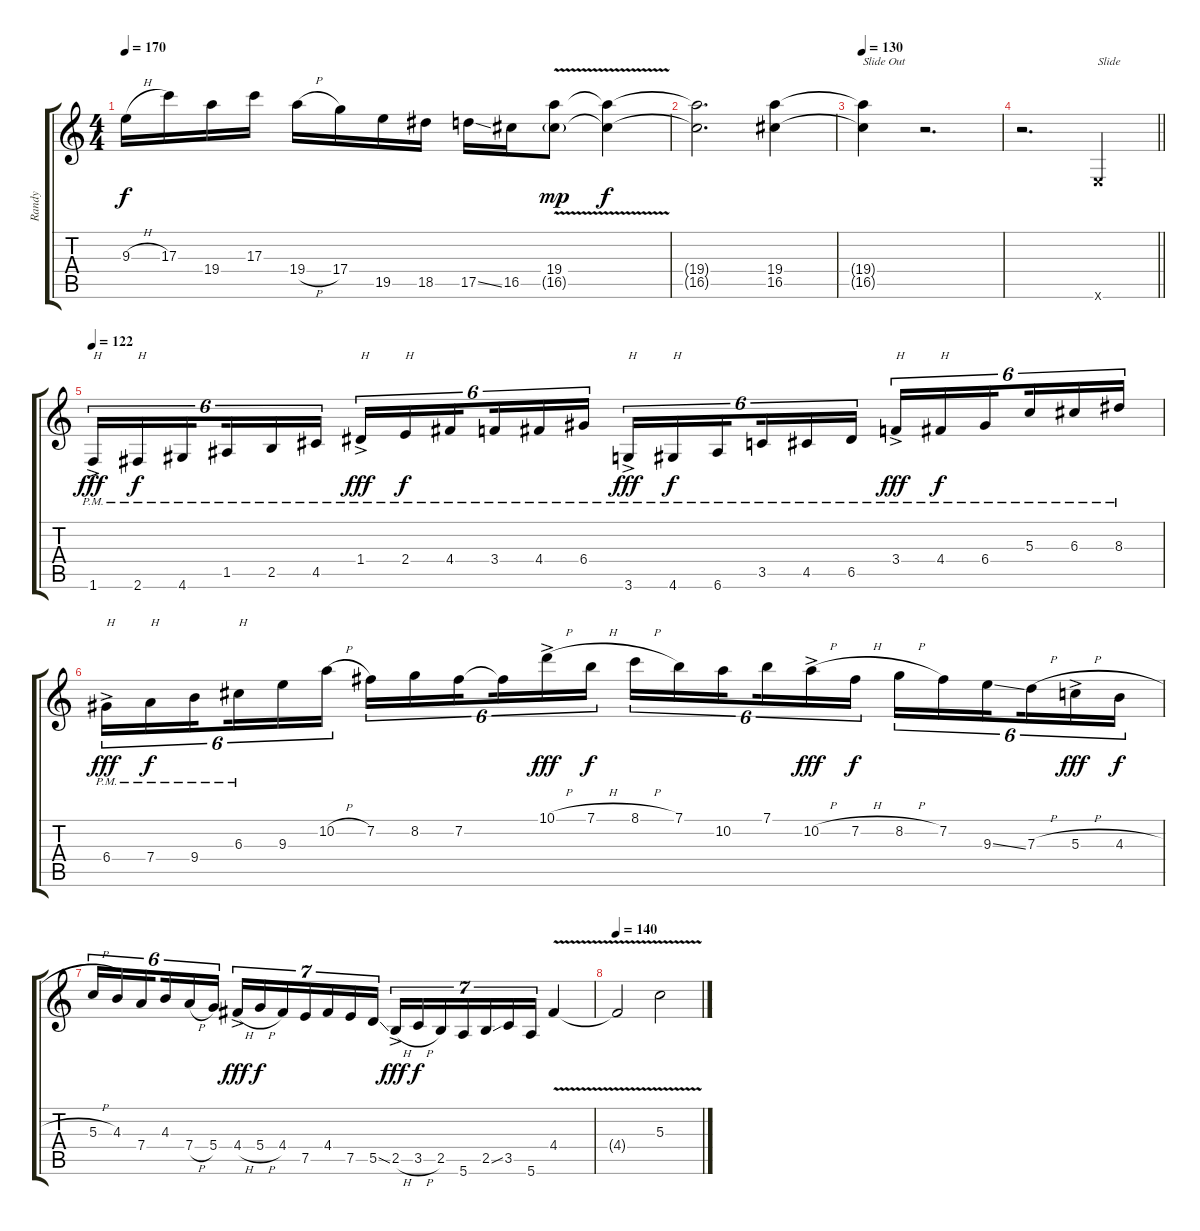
\track ("Randy" "Randy") {instrument overdrivenguitar}
\staff {score tabs}
\tuning (E4 B3 G3 D3 A2 E2) {hide}
\ts (4 4)
\tempo 170
\clef g2
\ks c
9.3{h}.16{dy f} 17.3.16 19.4.16 17.3.16 19.4{h}.16 17.4.16 19.5.16 18.5.16 17.5{ss}.16 16.5.16 (19.4{v} 16.5{g}).8{dy mp} (19.4{t} 16.5{t}).4{dy f} |
(19.4{t} 16.5{t}).2{d} (19.4 16.5).4 |
\tempo 130
(19.4{t} 16.5{t}).4{txt "Slide Out" volume 0} r.2{d} |
\barLineRight lightlight
r.2{d volume 16} 0.6{x}.4{txt "Slide"} |
\tempo 122
1.6{ac pm}.16{tu (6 4) txt "H" dy fff} 2.6{pm}.16{tu (6 4) txt "H" dy f} 4.6{pm}.16{tu (6 4) beam splitsecondary} 1.5{pm}.16{tu (6 4)} 2.5{pm}.16{tu (6 4)} 4.5{pm}.16{tu (6 4)} 1.4{ac pm}.16{tu (6 4) txt "H" dy fff} 2.4{pm}.16{tu (6 4) txt "H" dy f} 4.4{pm}.16{tu (6 4) beam splitsecondary} 3.4{pm}.16{tu (6 4)} 4.4{pm}.16{tu (6 4)} 6.4{pm}.16{tu (6 4)} 3.6{ac pm}.16{tu (6 4) txt "H" dy fff} 4.6{pm}.16{tu (6 4) txt "H" dy f} 6.6{pm}.16{tu (6 4) beam splitsecondary} 3.5{pm}.16{tu (6 4)} 4.5{pm}.16{tu (6 4)} 6.5{pm}.16{tu (6 4)} 3.4{ac pm}.16{tu (6 4) txt "H" dy fff} 4.4{pm}.16{tu (6 4) txt "H" dy f} 6.4{pm}.16{tu (6 4) beam splitsecondary} 5.3{pm}.16{tu (6 4)} 6.3{pm}.16{tu (6 4)} 8.3{pm}.16{tu (6 4)} |
6.4{ac pm}.16{tu (6 4) txt "H" dy fff} 7.4{pm}.16{tu (6 4) txt "H" dy f} 9.4{pm}.16{tu (6 4) beam splitsecondary} 6.3{pm}.16{tu (6 4) txt "H"} 9.3.16{tu (6 4)} 10.2{h}.16{tu (6 4)} 7.2.16{tu (6 4)} 8.2.16{tu (6 4)} 7.2.16{tu (6 4) beam splitsecondary} 7.2{t}.16{tu (6 4)} 10.1{h ac}.16{tu (6 4) dy fff} 7.1{h}.16{tu (6 4) dy f} 8.1{h}.16{tu (6 4)} 7.1.16{tu (6 4)} 10.2.16{tu (6 4) beam splitsecondary} 7.1.16{tu (6 4)} 10.2{h ac}.16{tu (6 4) dy fff} 7.2{h}.16{tu (6 4) dy f} 8.2{h}.16{tu (6 4)} 7.2.16{tu (6 4)} 9.3{ss}.16{tu (6 4) beam splitsecondary} 7.3{h}.16{tu (6 4)} 5.3{h ac}.16{tu (6 4) dy fff} 4.3{h}.16{tu (6 4) dy f} |
5.3{h}.16{tu (6 4)} 4.3.16{tu (6 4)} 7.4.16{tu (6 4) beam splitsecondary} 4.3.16{tu (6 4)} 7.4{h}.16{tu (6 4)} 5.4.16{tu (6 4)} 4.4{h ac}.16{tu (7 4) dy fff} 5.4{h}.16{tu (7 4) dy f} 4.4.16{tu (7 4)} 7.5.16{tu (7 4)} 4.4.16{tu (7 4)} 7.5.16{tu (7 4)} 5.5{ss}.16{tu (7 4)} 2.5{h ac}.16{tu (7 4) dy fff} 3.5{h}.16{tu (7 4) dy f} 2.5.16{tu (7 4)} 5.6.16{tu (7 4)} 2.5{ss}.16{tu (7 4)} 3.5.16{tu (7 4)} 5.6.16{tu (7 4)} 4.4{v}.4 |
\tempo 140
4.4{t}.2 5.3{v}.2
